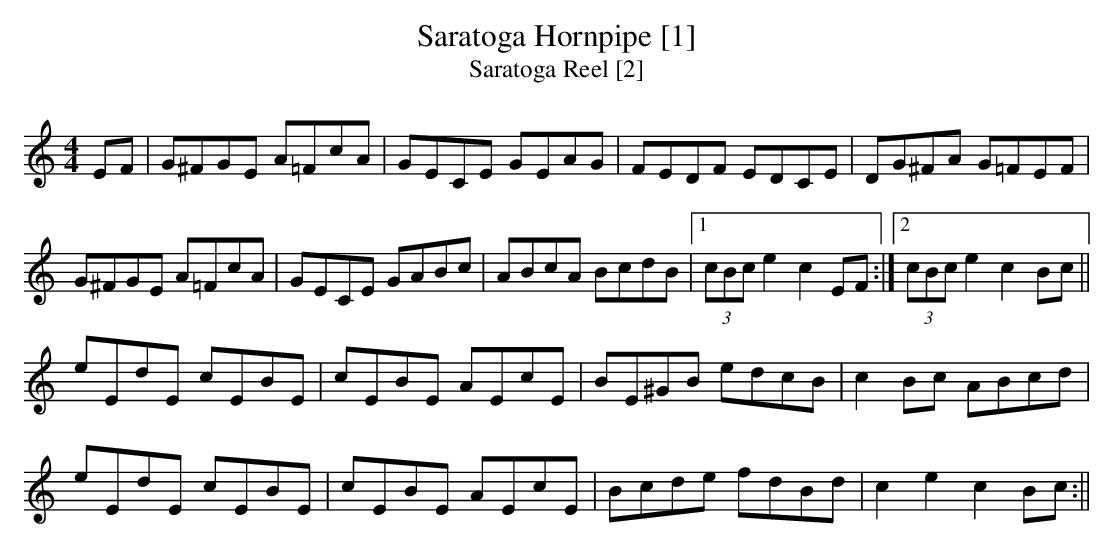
X:1
T:Saratoga Hornpipe [1]
T:Saratoga Reel [2]
M:4/4
L:1/8
K:C
EF|G^FGE A=FcA|GECE GEAG|FEDF EDCE|DG^FA G=FEF|
G^FGE A=FcA|GECE GABc|ABcA BcdB|1 (3cBc e2 c2 EF:|2 (3cBc e2 c2 Bc||
eEdE cEBE|cEBE AEcE|BE^GB edcB|c2 Bc ABcd|
eEdE cEBE|cEBE AEcE|Bcde fdBd|c2 e2 c2 Bc:||
